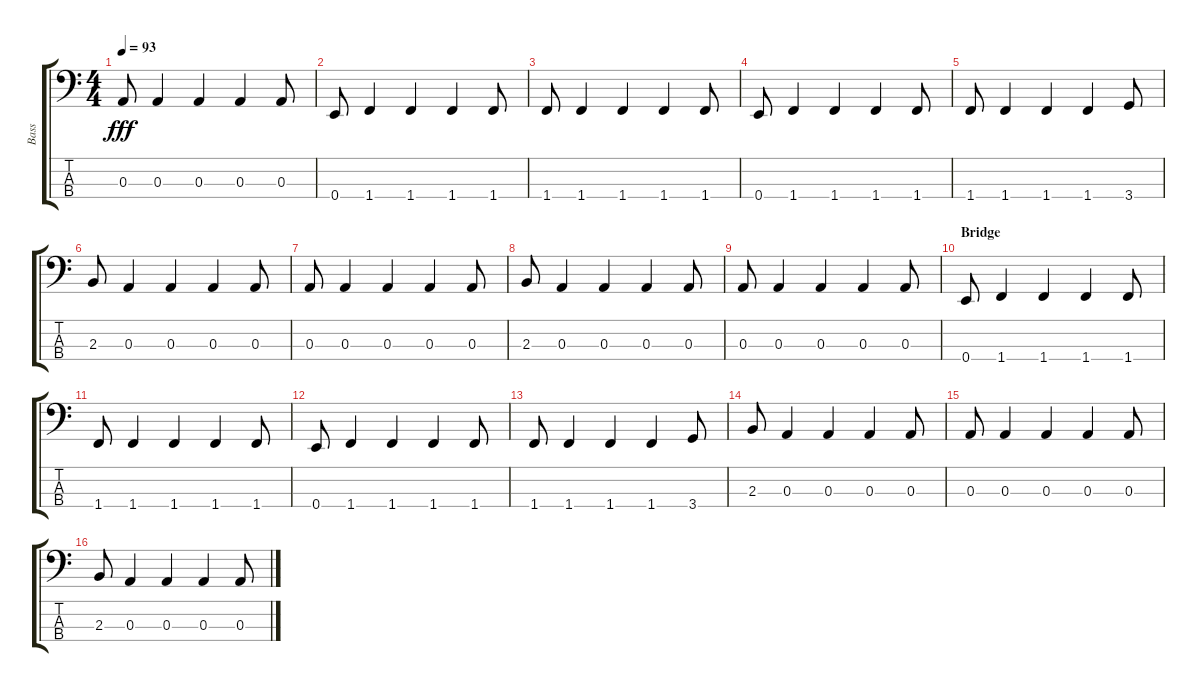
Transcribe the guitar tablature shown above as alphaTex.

\track ("Bass" "Bass") {instrument electricbasspick}
\staff {score tabs}
\tuning (G2 D2 A1 E1) {hide}
\ts (4 4)
\tempo 93
\clef f4
\ks c
0.3.8{dy fff} 0.3.4 0.3.4 0.3.4 0.3.8 |
0.4.8 1.4.4 1.4.4 1.4.4 1.4.8 |
1.4.8 1.4.4 1.4.4 1.4.4 1.4.8 |
0.4.8 1.4.4 1.4.4 1.4.4 1.4.8 |
1.4.8 1.4.4 1.4.4 1.4.4 3.4.8 |
2.3.8 0.3.4 0.3.4 0.3.4 0.3.8 |
0.3.8 0.3.4 0.3.4 0.3.4 0.3.8 |
2.3.8 0.3.4 0.3.4 0.3.4 0.3.8 |
0.3.8 0.3.4 0.3.4 0.3.4 0.3.8 |
\section ("" "Bridge")
0.4.8 1.4.4 1.4.4 1.4.4 1.4.8 |
1.4.8 1.4.4 1.4.4 1.4.4 1.4.8 |
0.4.8 1.4.4 1.4.4 1.4.4 1.4.8 |
1.4.8 1.4.4 1.4.4 1.4.4 3.4.8 |
2.3.8 0.3.4 0.3.4 0.3.4 0.3.8 |
0.3.8 0.3.4 0.3.4 0.3.4 0.3.8 |
2.3.8 0.3.4 0.3.4 0.3.4 0.3.8
